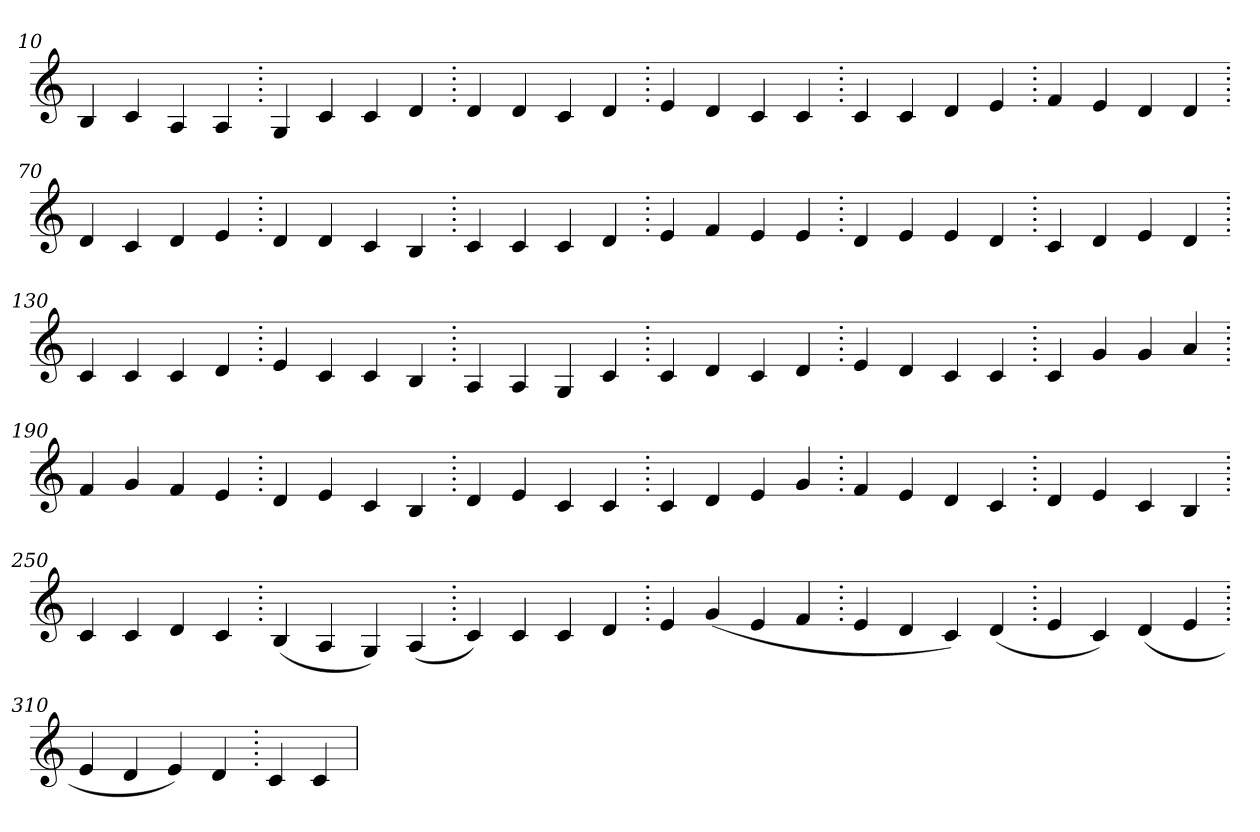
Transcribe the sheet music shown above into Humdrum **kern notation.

**kern
*part1
*staff1
*clefG2
=10.
4B
4c
4A
4A
=20.
4G
4c
4c
4d
=30.
4d
4d
4c
4d
=40.
4e
4d
4c
4c
=50.
4c
4c
4d
4e
=60.
4f
4e
4d
4d
=70.
4d
4c
4d
4e
=80.
4d
4d
4c
4B
=90.
4c
4c
4c
4d
=100.
4e
4f
4e
4e
=110.
4d
4e
4e
4d
=120.
4c
4d
4e
4d
=130.
4c
4c
4c
4d
=140.
4e
4c
4c
4B
=150.
4A
4A
4G
4c
=160.
4c
4d
4c
4d
=170.
4e
4d
4c
4c
=180.
4c
4g
4g
4a
=190.
4f
4g
4f
4e
=200.
4d
4e
4c
4B
=210.
4d
4e
4c
4c
=220.
4c
4d
4e
4g
=230.
4f
4e
4d
4c
=240.
4d
4e
4c
4B
=250.
4c
4c
4d
4c
=260.
(>4B
4A
4G)
(>4A
=270.
4c)
4c
4c
4d
=280.
4e
(>4g
4e
4f
=290.
4e
4d
4c)
(>4d
=300.
4e
4c)
(>4d
4e
=310.
4e
4d
4e)
4d
=320.
4c
4c
=
*-
